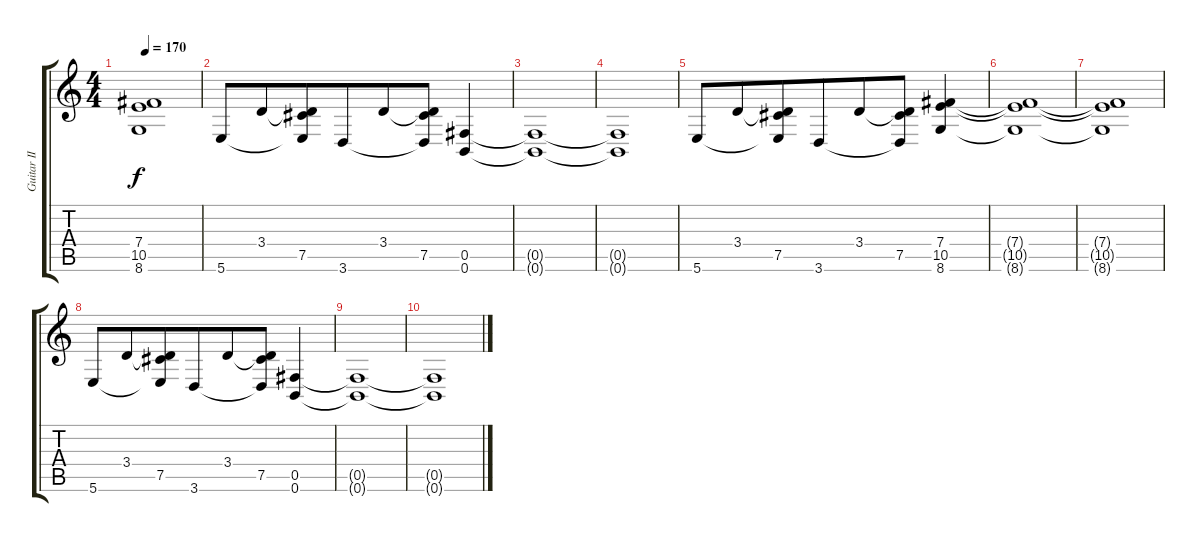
\track ("Guitar II" "Guitar II") {instrument overdrivenguitar}
\staff {score tabs}
\tuning (Db4 Ab3 E3 B2 Gb2 B1) {hide}
\ts (4 4)
\tempo 170
\clef g2
\ks c
(7.4{t} 10.5{t} 8.6{t}).1{dy f} |
5.6.8{beam merge} 3.4.8{beam merge} (3.4{t} 7.5 5.6{t}).8 3.6.8{beam merge} 3.4.8 (3.4{t} 7.5 3.6{t}).8{beam merge} (0.5 0.6).4 |
(0.5{t} 0.6{t}).1 |
(0.5{t} 0.6{t}).1 |
5.6.8{beam merge} 3.4.8{beam merge} (3.4{t} 7.5 5.6{t}).8 3.6.8{beam merge} 3.4.8 (3.4{t} 7.5 3.6{t}).8{beam merge} (7.4 10.5 8.6).4 |
(7.4{t} 10.5{t} 8.6{t}).1 |
(7.4{t} 10.5{t} 8.6{t}).1 |
5.6.8{beam merge} 3.4.8{beam merge} (3.4{t} 7.5 5.6{t}).8 3.6.8{beam merge} 3.4.8 (3.4{t} 7.5 3.6{t}).8{beam merge} (0.5 0.6).4 |
(0.5{t} 0.6{t}).1 |
(0.5{t} 0.6{t}).1
